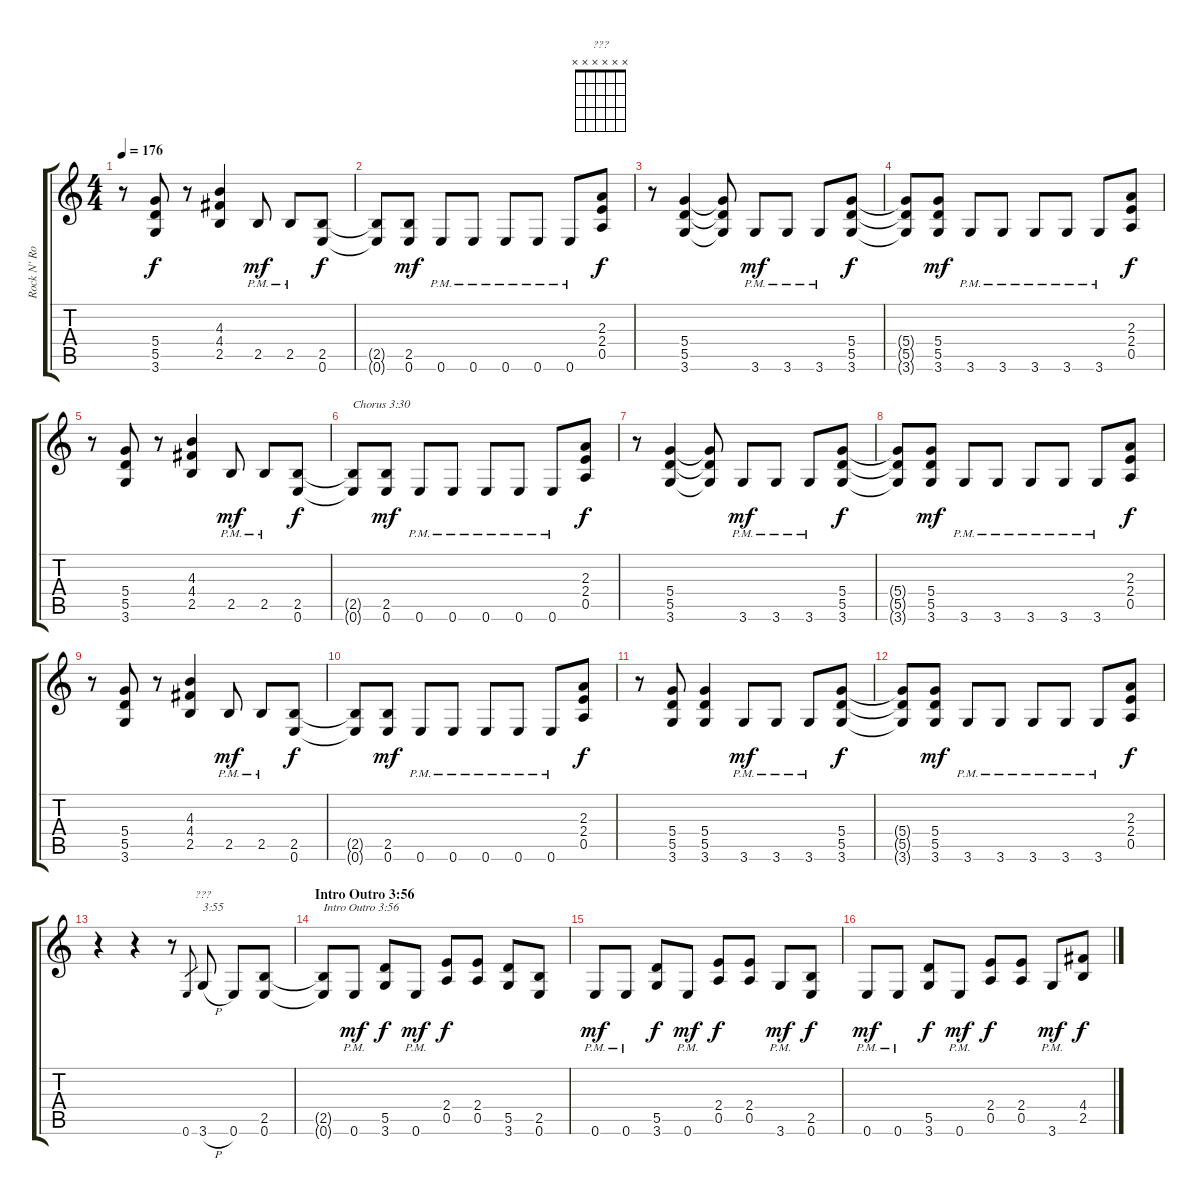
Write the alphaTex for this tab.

\track ("Rock N' Rolf (left)" "Rock N' Ro") {instrument distortionguitar}
\staff {score tabs}
\tuning (E4 B3 G3 D3 A2 E2) {hide}
\chord ("???" x x x x x x)
\ts (4 4)
\tempo 176
\clef g2
\ks c
r.8{dy f} (5.4 5.5 3.6).8 r.8 (4.3 4.4 2.5).4 2.5{pm}.8{dy mf} 2.5{pm}.8 (2.5 0.6).8{dy f} |
(2.5{t} 0.6{t}).8 (2.5 0.6).8{dy mf} 0.6{pm}.8 0.6{pm}.8 0.6{pm}.8 0.6{pm}.8 0.6{pm}.8 (2.3 2.4 0.5).8{dy f} |
r.8 (5.4 5.5 3.6).4 (5.4{t} 5.5{t} 3.6{t}).8 3.6{pm}.8{dy mf} 3.6{pm}.8 3.6{pm}.8 (5.4 5.5 3.6).8{dy f} |
(5.4{t} 5.5{t} 3.6{t}).8 (5.4 5.5 3.6).8{dy mf} 3.6{pm}.8 3.6{pm}.8 3.6{pm}.8 3.6{pm}.8 3.6{pm}.8 (2.3 2.4 0.5).8{dy f} |
r.8 (5.4 5.5 3.6).8 r.8 (4.3 4.4 2.5).4 2.5{pm}.8{dy mf} 2.5{pm}.8 (2.5 0.6).8{dy f} |
(2.5{t} 0.6{t}).8{txt "Chorus 3:30"} (2.5 0.6).8{dy mf} 0.6{pm}.8 0.6{pm}.8 0.6{pm}.8 0.6{pm}.8 0.6{pm}.8 (2.3 2.4 0.5).8{dy f} |
r.8 (5.4 5.5 3.6).4 (5.4{t} 5.5{t} 3.6{t}).8 3.6{pm}.8{dy mf} 3.6{pm}.8 3.6{pm}.8 (5.4 5.5 3.6).8{dy f} |
(5.4{t} 5.5{t} 3.6{t}).8 (5.4 5.5 3.6).8{dy mf} 3.6{pm}.8 3.6{pm}.8 3.6{pm}.8 3.6{pm}.8 3.6{pm}.8 (2.3 2.4 0.5).8{dy f} |
r.8 (5.4 5.5 3.6).8 r.8 (4.3 4.4 2.5).4 2.5{pm}.8{dy mf} 2.5{pm}.8 (2.5 0.6).8{dy f} |
(2.5{t} 0.6{t}).8 (2.5 0.6).8{dy mf} 0.6{pm}.8 0.6{pm}.8 0.6{pm}.8 0.6{pm}.8 0.6{pm}.8 (2.3 2.4 0.5).8{dy f} |
r.8 (5.4 5.5 3.6).8 (5.4 5.5 3.6).4 3.6{pm}.8{dy mf} 3.6{pm}.8 3.6{pm}.8 (5.4 5.5 3.6).8{dy f} |
(5.4{t} 5.5{t} 3.6{t}).8 (5.4 5.5 3.6).8{dy mf} 3.6{pm}.8 3.6{pm}.8 3.6{pm}.8 3.6{pm}.8 3.6{pm}.8 (2.3 2.4 0.5).8{dy f} |
r.4 r.4 r.8 0.6.8{gr} 3.6{h}.8{ch "???" txt "3:55"} 0.6.8 (2.5 0.6).8 |
\section ("" "Intro Outro 3:56")
(2.5{t} 0.6{t}).8{txt "Intro Outro 3:56"} 0.6{pm}.8{dy mf} (5.5 3.6).8{dy f} 0.6{pm}.8{dy mf} (2.4 0.5).8{dy f} (2.4 0.5).8 (5.5 3.6).8 (2.5 0.6).8 |
0.6{pm}.8{dy mf} 0.6{pm}.8 (5.5 3.6).8{dy f} 0.6{pm}.8{dy mf} (2.4 0.5).8{dy f} (2.4 0.5).8 3.6{pm}.8{dy mf} (2.5 0.6).8{dy f} |
0.6{pm}.8{dy mf} 0.6{pm}.8 (5.5 3.6).8{dy f} 0.6{pm}.8{dy mf} (2.4 0.5).8{dy f} (2.4 0.5).8 3.6{pm}.8{dy mf} (4.4 2.5).8{dy f}
